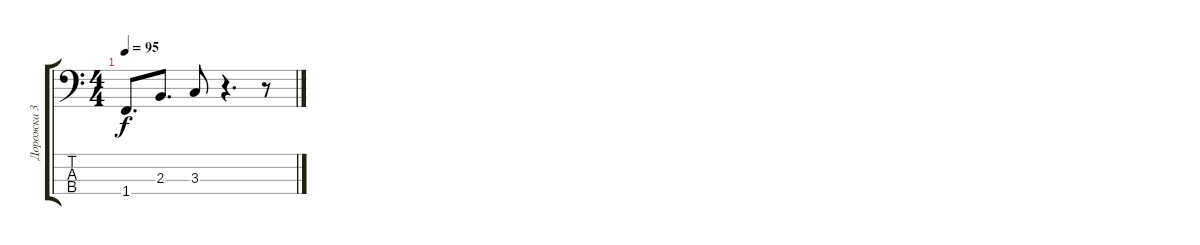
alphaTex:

\track ("Дорожка 3" "Дорожка 3") {instrument electricbassfinger}
\staff {score tabs}
\tuning (G2 D2 A1 E1) {hide}
\ts (4 4)
\tempo 95
\clef f4
\ks c
1.4.8{d dy f} 2.3.8{d} 3.3.8 r.4{d} r.8
